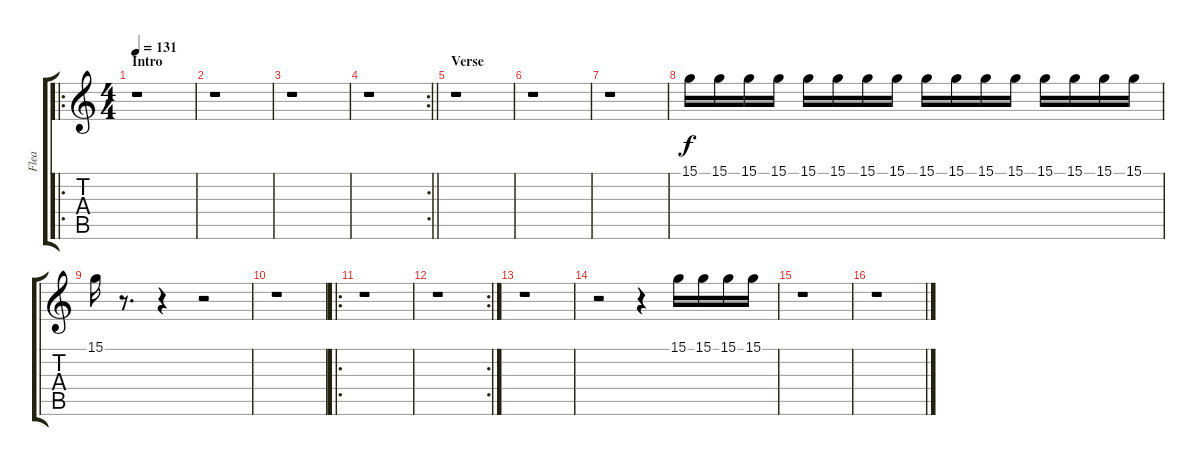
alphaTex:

\track ("Flea" "Flea") {instrument trumpet}
\staff {score tabs}
\tuning (E4 B3 G3 D3 A2 E2) {hide}
\ro
\ts (4 4)
\section ("" "Intro")
\tempo 131
\clef g2
\ks c
r.1{dy f instrument trumpet} |
r.1 |
r.1 |
\rc 2
\barLineRight lightlight
r.1 |
\section ("" "Verse")
r.1 |
r.1 |
r.1 |
15.1.16 15.1.16 15.1.16 15.1.16 15.1.16 15.1.16 15.1.16 15.1.16 15.1.16 15.1.16 15.1.16 15.1.16 15.1.16 15.1.16 15.1.16 15.1.16 |
15.1.16 r.8{d} r.4 r.2 |
r.1 |
\ro
r.1 |
\rc 2
r.1 |
r.1 |
r.2 r.4 15.1.16 15.1.16 15.1.16 15.1.16 |
r.1 |
r.1
